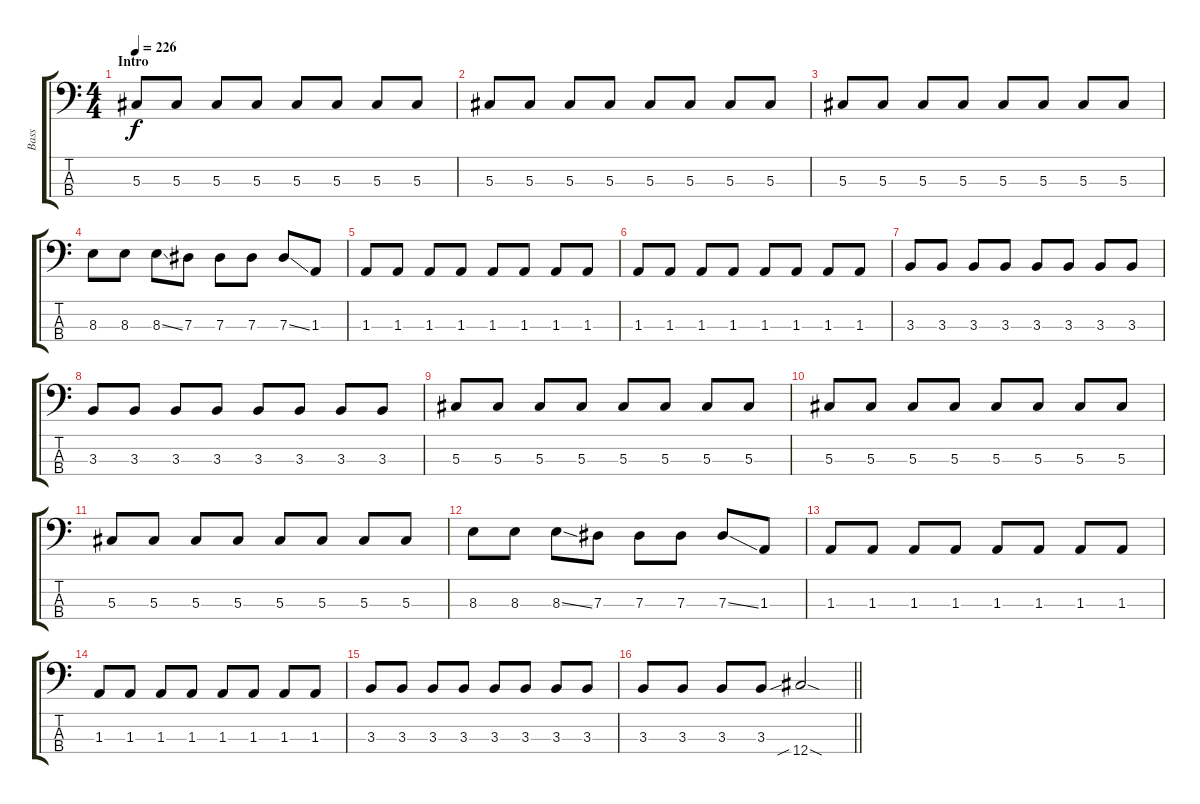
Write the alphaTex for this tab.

\track ("Bass" "Bass") {instrument electricbassfinger}
\staff {score tabs}
\tuning (Gb2 Db2 Ab1 Db1) {hide}
\ts (4 4)
\section ("" "Intro")
\tempo 226
\clef f4
\ks c
5.3.8{dy f} 5.3.8 5.3.8 5.3.8 5.3.8 5.3.8 5.3.8 5.3.8 |
5.3.8 5.3.8 5.3.8 5.3.8 5.3.8 5.3.8 5.3.8 5.3.8 |
5.3.8 5.3.8 5.3.8 5.3.8 5.3.8 5.3.8 5.3.8 5.3.8 |
8.3.8 8.3.8 8.3{ss}.8 7.3.8 7.3.8 7.3.8 7.3{ss}.8 1.3.8 |
1.3.8 1.3.8 1.3.8 1.3.8 1.3.8 1.3.8 1.3.8 1.3.8 |
1.3.8 1.3.8 1.3.8 1.3.8 1.3.8 1.3.8 1.3.8 1.3.8 |
3.3.8 3.3.8 3.3.8 3.3.8 3.3.8 3.3.8 3.3.8 3.3.8 |
3.3.8 3.3.8 3.3.8 3.3.8 3.3.8 3.3.8 3.3.8 3.3.8 |
5.3.8 5.3.8 5.3.8 5.3.8 5.3.8 5.3.8 5.3.8 5.3.8 |
5.3.8 5.3.8 5.3.8 5.3.8 5.3.8 5.3.8 5.3.8 5.3.8 |
5.3.8 5.3.8 5.3.8 5.3.8 5.3.8 5.3.8 5.3.8 5.3.8 |
8.3.8 8.3.8 8.3{ss}.8 7.3.8 7.3.8 7.3.8 7.3{ss}.8 1.3.8 |
1.3.8 1.3.8 1.3.8 1.3.8 1.3.8 1.3.8 1.3.8 1.3.8 |
1.3.8 1.3.8 1.3.8 1.3.8 1.3.8 1.3.8 1.3.8 1.3.8 |
3.3.8 3.3.8 3.3.8 3.3.8 3.3.8 3.3.8 3.3.8 3.3.8 |
\barLineRight lightlight
3.3.8 3.3.8 3.3.8 3.3.8 12.4{sib sod}.2
